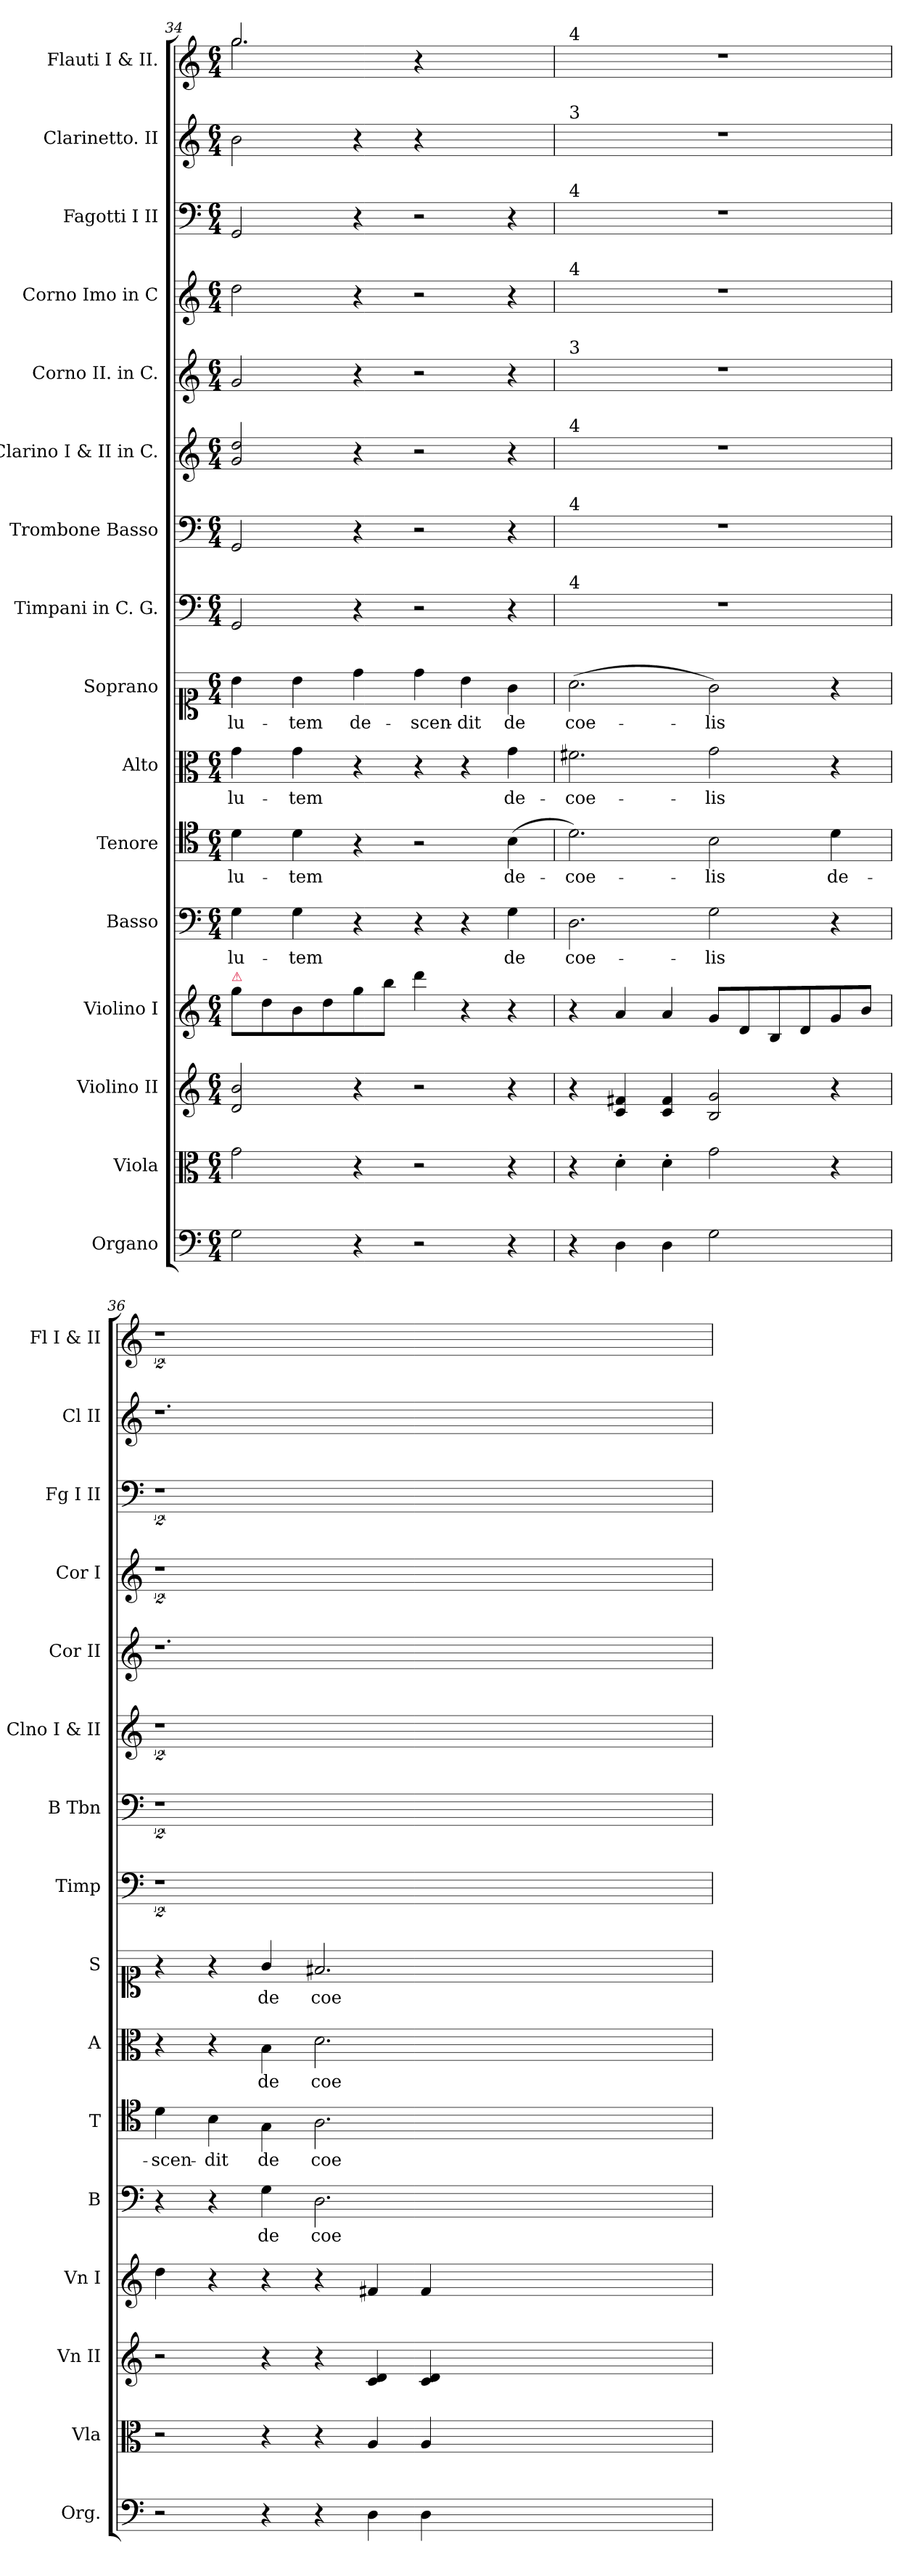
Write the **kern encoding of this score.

**kern	**kern	**kern	**kern	**kern	**text	**kern	**text	**kern	**text	**kern	**text	**kern	**kern	**kern	**kern	**kern	**kern	**kern	**kern
*part16	*part15	*part14	*part13	*part12	*part12	*part11	*part11	*part10	*part10	*part9	*part9	*part8	*part7	*part6	*part5	*part4	*part3	*part2	*part1
*staff16	*staff15	*staff14	*staff13	*staff12	*staff12	*staff11	*staff11	*staff10	*staff10	*staff9	*staff9	*staff8	*staff7	*staff6	*staff5	*staff4	*staff3	*staff2	*staff1
*I"Organo	*I"Viola	*I"Violino II	*I"Violino I	*I"Basso	*	*I"Tenore	*	*I"Alto	*	*I"Soprano	*	*I"Timpani in C. G.	*I"Trombone Basso	*I"Clarino I & II in C.	*I"Corno II. in C.	*I"Corno Imo in C	*I"Fagotti I II	*I"Clarinetto. II	*I"Flauti I & II.
*I'Org.	*I'Vla	*I'Vn II	*I'Vn I	*I'B	*	*I'T	*	*I'A	*	*I'S	*	*I'Timp	*I'B Tbn	*I'Clno I & II	*I'Cor II	*I'Cor I	*I'Fg I II	*I'Cl II	*I'Fl I & II
*clefF4	*clefC3	*clefG2	*clefG2	*clefF4	*	*clefC4	*	*clefC3	*	*clefC1	*	*clefF4	*clefF4	*clefG2	*clefG2	*clefG2	*clefF4	*clefG2	*clefG2
*k[]	*k[]	*k[]	*k[]	*k[]	*	*k[]	*	*k[]	*	*k[]	*	*k[]	*k[]	*k[]	*k[]	*k[]	*k[]	*k[]	*k[]
*C:	*C:	*C:	*C:	*C:	*	*C:	*	*C:	*	*C:	*	*C:	*C:	*C:	*C:	*C:	*C:	*C:	*C:
*M6/4	*M6/4	*M6/4	*M6/4	*M6/4	*	*M6/4	*	*M6/4	*	*M6/4	*	*M6/4	*M6/4	*M6/4	*M6/4	*M6/4	*M6/4	*M6/4	*M6/4
=34	=34	=34	=34	=34	=34	=34	=34	=34	=34	=34	=34	=34	=34	=34	=34	=34	=34	=34	=34
*	*	*	*	*	*	*	*	*	*	*	*	*	*	*	*	*	*	*	*^
!	!	!	!LO:TX:a:color=crimson:t=⚠	!	!	!	!	!	!	!	!	!	!	!	!	!	!	!	!	!
2G\	2g\	2d/ 2b/	8gg\L	4G\	-lu-	4d\	-lu-	4g\	-lu-	4b\	-lu-	2GG/	2GG/	2g/ 2dd/	2g/	2dd\	2GG/	2b\	2.gg/	2.gg\
.	.	.	8dd\	.	.	.	.	.	.	.	.	.	.	.	.	.	.	.	.	.
.	.	.	8b\	4G\	-tem	4d\	-tem	4g\	-tem	4b\	-tem	.	.	.	.	.	.	.	.	.
.	.	.	8dd\	.	.	.	.	.	.	.	.	.	.	.	.	.	.	.	.	.
4r	4r	4r	8gg\	4r	.	4r	.	4r	.	4dd\	de-	4r	4r	4r	4r	4r	4r	4r	.	.
.	.	.	8bb\J	.	.	.	.	.	.	.	.	.	.	.	.	.	.	.	.	.
2r	2r	2r	4ddd\	4r	.	2r	.	4r	.	4dd\	-scen-	2r	2r	2r	2r	2r	2r	4r	4r	4ryy
.	.	.	4r	4r	.	.	.	4r	.	4b\	-dit	.	.	.	.	.	.	2ryy	4ryy	2ryy
4r	4r	4r	4r	4G\	de	(>4B\	de-	4g\	de-	4g\	de	4r	4r	4r	4r	4r	4r	.	4ryy	.
*	*	*	*	*	*	*	*	*	*	*	*	*	*	*	*	*	*	*	*v	*v
=35	=35	=35	=35	=35	=35	=35	=35	=35	=35	=35	=35	=35	=35	=35	=35	=35	=35	=35	=35
!	!	!	!	!	!	!	!	!	!	!	!	!	!	!	!	!	!	!	!LO:TX:a:t=4
!	!	!	!	!	!	!	!	!	!	!	!	!	!	!	!	!	!	!LO:TX:a:t=3	!
!	!	!	!	!	!	!	!	!	!	!	!	!	!	!	!	!	!LO:TX:a:t=4	!	!
!	!	!	!	!	!	!	!	!	!	!	!	!	!	!	!	!LO:TX:a:t=4	!	!	!
!	!	!	!	!	!	!	!	!	!	!	!	!	!	!	!LO:TX:a:t=3	!	!	!	!
!	!	!	!	!	!	!	!	!	!	!	!	!	!	!LO:TX:a:t=4	!	!	!	!	!
!	!	!	!	!	!	!	!	!	!	!	!	!	!LO:TX:a:t=4	!	!	!	!	!	!
!	!	!	!	!	!	!	!	!	!	!	!	!LO:TX:a:t=4	!	!	!	!	!	!	!
4r	4r	4r	4r	2.D\	coe-	2.d\)	-coe-	2.f#X\	-coe-	(>2.a\	coe-	1.r	1.r	1.r	1.r	1.r	1.r	1.r	1.r
4D\	4d'\	4c/ 4f#X/	4a/	.	.	.	.	.	.	.	.	.	.	.	.	.	.	.	.
4D\	4d'\	4c/ 4f#/	4a/	.	.	.	.	.	.	.	.	.	.	.	.	.	.	.	.
2G\	2g\	2B/ 2g/	8g/L	2G\	-lis	2B\	-lis	2g\	-lis	2g\)	-lis	.	.	.	.	.	.	.	.
.	.	.	8d/	.	.	.	.	.	.	.	.	.	.	.	.	.	.	.	.
.	.	.	8B/	.	.	.	.	.	.	.	.	.	.	.	.	.	.	.	.
.	.	.	8d/	.	.	.	.	.	.	.	.	.	.	.	.	.	.	.	.
4ryy	4r	4r	8g/	4r	.	4d\	de-	4r	.	4r	.	.	.	.	.	.	.	.	.
.	.	.	8b/J	.	.	.	.	.	.	.	.	.	.	.	.	.	.	.	.
=36	=36	=36	=36	=36	=36	=36	=36	=36	=36	=36	=36	=36	=36	=36	=36	=36	=36	=36	=36
2r	2r	2r	4dd\	4r	.	4d\	-scen-	4r	.	4r	.	2%9r	2%9r	2%9r	1.r	2%9r	2%9r	1.r	2%9r
.	.	.	4r	4r	.	4B\	-dit	4r	.	4r	.	.	.	.	.	.	.	.	.
4r	4r	4r	4r	4G\	de	4G\	de	4B\	de	4g/	de	.	.	.	.	.	.	.	.
4r	4r	4r	4r	2.D\	coe-	2.A\	coe-	2.d\	coe-	2.f#X/	coe-	.	.	.	.	.	.	.	.
4D\	4A/	4c/ 4d/	4f#X/	.	.	.	.	.	.	.	.	.	.	.	.	.	.	.	.
4D\	4A/	4c/ 4d/	4f#/	.	.	.	.	.	.	.	.	.	.	.	.	.	.	.	.
0.ryy	0.ryy	0.ryy	0.ryy	0.ryy	.	0.ryy	.	0.ryy	.	0.ryy	.	.	.	.	0.ryy	.	.	0.ryy	.
=	=	=	=	=	=	=	=	=	=	=	=	=	=	=	=	=	=	=	=
*-	*-	*-	*-	*-	*-	*-	*-	*-	*-	*-	*-	*-	*-	*-	*-	*-	*-	*-	*-
